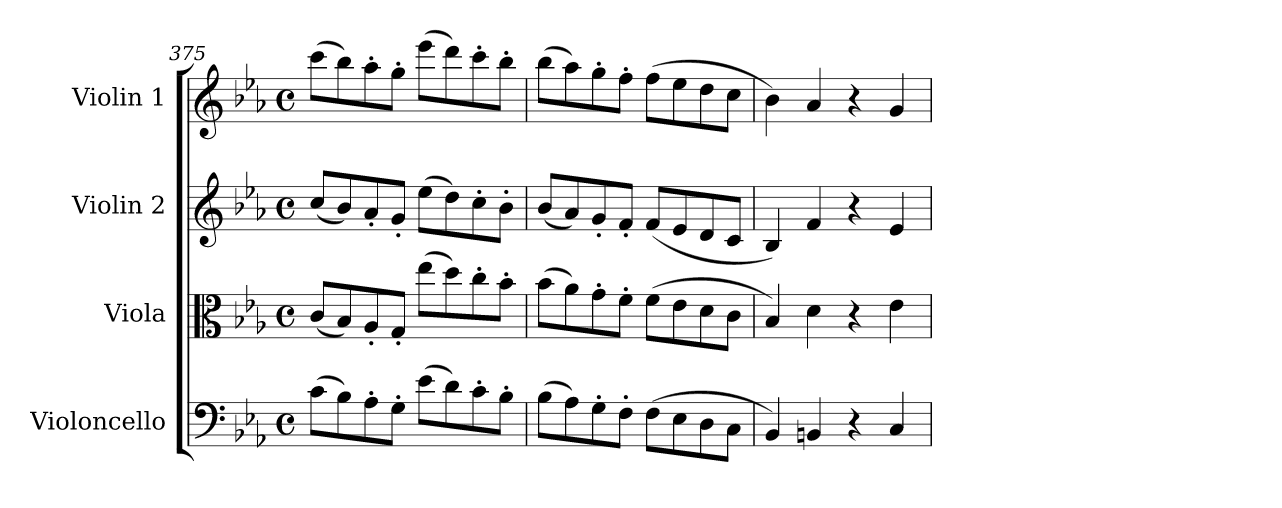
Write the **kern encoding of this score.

**kern	**kern	**kern	**kern
*part4	*part3	*part2	*part1
*staff4	*staff3	*staff2	*staff1
*I"Violoncello	*I"Viola	*I"Violin 2	*I"Violin 1
*I'Vc	*I'Vla	*I'Vln	*I'Vln
*clefF4	*clefC3	*clefG2	*clefG2
*k[b-e-a-]	*k[b-e-a-]	*k[b-e-a-]	*k[b-e-a-]
*M4/4	*M4/4	*M4/4	*M4/4
*met(c)	*met(c)	*met(c)	*met(c)
=375	=375	=375	=375
(8c\L	(8c/L	(8cc/L	(8ccc\L
8B-\)	8B-/)	8b-/)	8bb-\)
8A-'\	8A-'/	8a-'/	8aa-'\
8G'\J	8G'/J	8g'/J	8gg'\J
(8e-\L	(8ee-\L	(8ee-\L	(8eee-\L
8d\)	8dd\)	8dd\)	8ddd\)
8c'\	8cc'\	8cc'\	8ccc'\
8B-'\J	8b-'\J	8b-'\J	8bb-'\J
=376	=376	=376	=376
(8B-\L	(8b-\L	(8b-/L	(8bb-\L
8A-\)	8a-\)	8a-/)	8aa-\)
8G'\	8g'\	8g'/	8gg'\
8F'\J	8f'\J	8f'/J	8ff'\J
(8F\L	(8f\L	(8f/L	(8ff\L
8E-\	8e-\	8e-/	8ee-\
8D\	8d\	8d/	8dd\
8C\J	8c\J	8c/J	8cc\J
=377	=377	=377	=377
4BB-/)	4B-/)	4B-/)	4b-\)
4BBn/	4d\	4f/	4a-/
4r	4r	4r	4r
4C/	4e-\	4e-/	4g/
=	=	=	=
*-	*-	*-	*-
